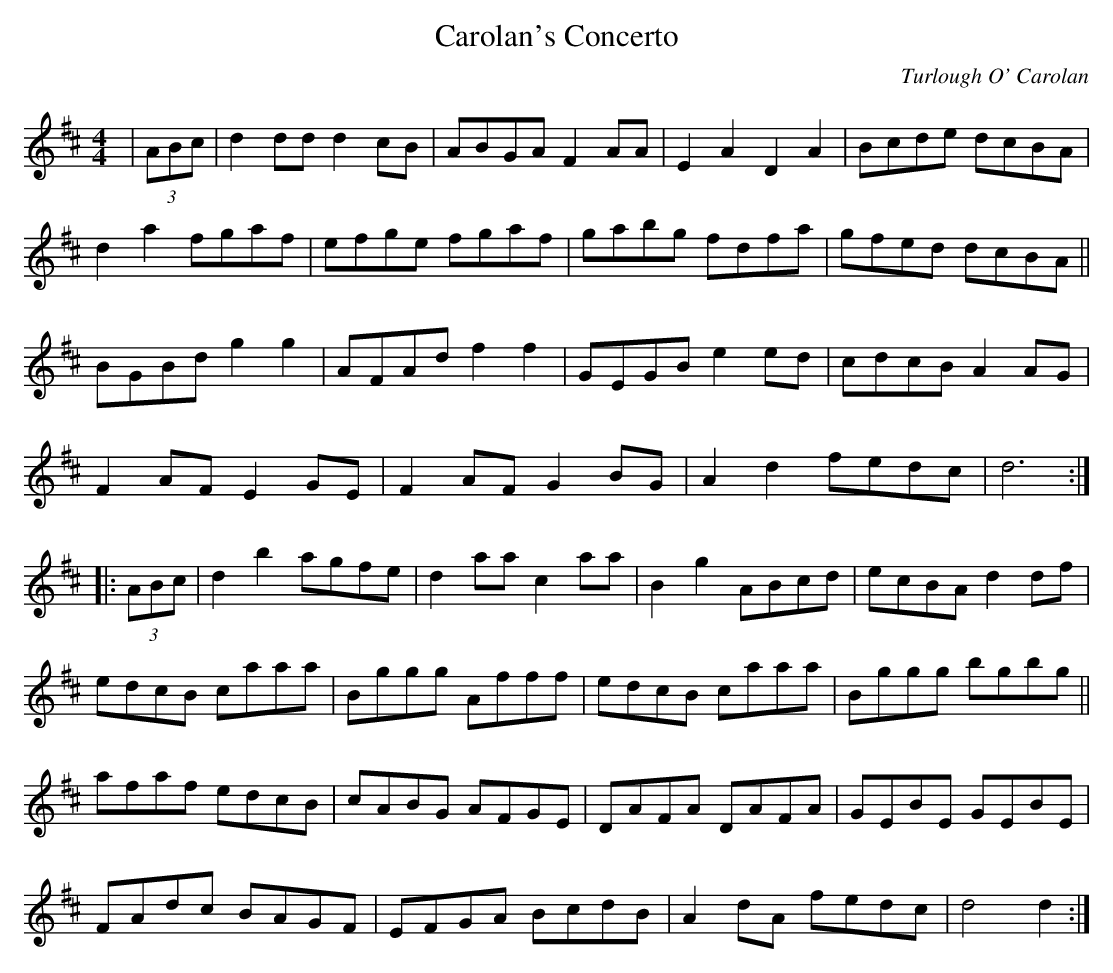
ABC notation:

X:1
T:Carolan's Concerto
C:Turlough O' Carolan
L:1/8
M:4/4
K:D
| (3ABc|d2dd d2cB|ABGA F2AA|E2A2D2A2|Bcde dcBA|
d2a2fgaf|efge fgaf|gabg fdfa|gfed dcBA||
BGBd g2g2|AFAd f2f2|GEGB e2ed|cdcB A2AG|
F2AF E2GE|F2AF G2BG|A2d2fedc|d6:|
|: (3ABc|d2b2agfe|d2aa c2aa|B2g2ABcd|ecBA d2df|
edcB caaa|Bggg Afff|edcB caaa|Bggg bgbg||
afaf edcB|cABG AFGE|DAFA DAFA|GEBE GEBE|
FAdc BAGF|EFGA BcdB|A2dA fedc|d4d2:|
